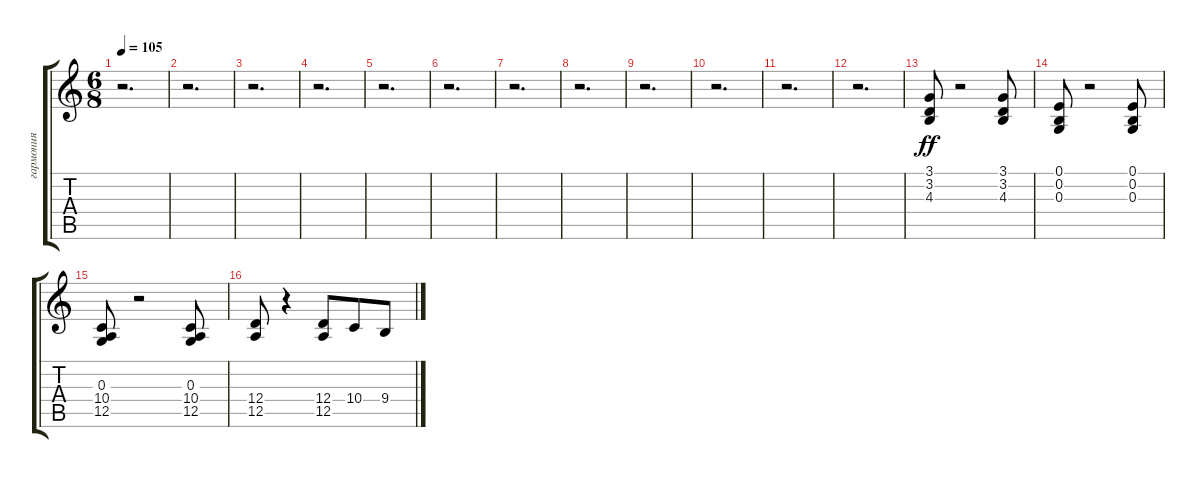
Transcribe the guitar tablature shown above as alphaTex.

\track ("гармония" "гармония") {instrument voiceoohs}
\staff {score tabs}
\tuning (E4 B3 G3 D3 A2 E2) {hide}
\ts (6 8)
\tempo 105
\clef g2
\ks c
r.2{d dy ff} |
r.2{d} |
r.2{d} |
r.2{d} |
r.2{d} |
r.2{d} |
r.2{d} |
r.2{d} |
r.2{d} |
r.2{d} |
r.2{d} |
r.2{d} |
(3.1 3.2 4.3).8 r.2 (3.1 3.2 4.3).8 |
(0.1 0.2 0.3).8 r.2 (0.1 0.2 0.3).8 |
(0.3 10.4 12.5).8 r.2 (0.3 10.4 12.5).8 |
(12.4 12.5).8 r.4 (12.4 12.5).8 10.4.8 9.4.8
